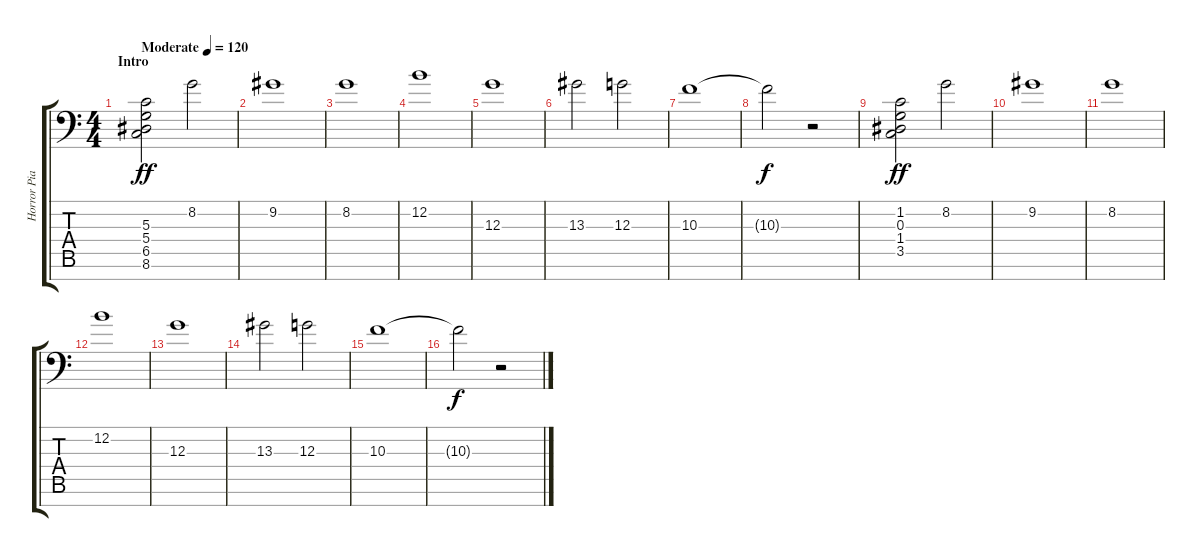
\track ("Horror Piano" "Horror Pia") {instrument electricpiano2}
\staff {score tabs}
\tuning (C8 B3 G3 D3 A2 E2 A-1) {hide}
\ts (4 4)
\section ("" "Intro")
\tempo (120 "Moderate")
\clef f4
\ks c
(5.3 5.4 6.5 8.6).2{dy ff instrument electricpiano2} 8.2.2 |
9.2.1 |
8.2.1 |
12.2.1 |
12.3.1 |
13.3.2 12.3.2 |
10.3.1 |
10.3{t}.2{dy f} r.2 |
(1.2 0.3 1.4 3.5).2{dy ff} 8.2.2 |
9.2.1 |
8.2.1 |
12.2.1 |
12.3.1 |
13.3.2 12.3.2 |
10.3.1 |
10.3{t}.2{dy f} r.2
